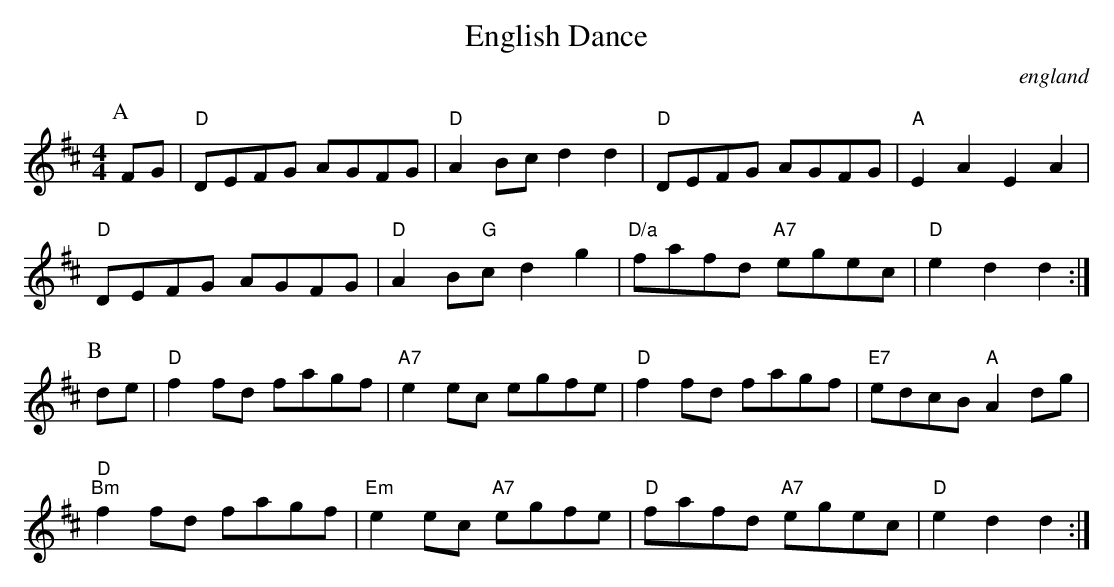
X:1
T:English Dance
O:england
M:4/4
L:1/4
K:D
P:A
F/2G/2|"D"D/2E/2F/2G/2 A/2G/2F/2G/2|"D"AB/2c/2 dd|"D"D/2E/2F/2G/2 A/2G/2F/2G/2\
|"A"EA EA|
"D"D/2E/2F/2G/2 A/2G/2F/2G/2|"D"AB/2"G"c/2 dg|\
"D/a"f/2a/2f/2d/2 "A7"e/2g/2e/2c/2|"D"ed d:|
P:B
d/2e/2|"D"ff/2d/2 f/2a/2g/2f/2|"A7"ee/2c/2 e/2g/2f/2e/2|\
"D"ff/2d/2 f/2a/2g/2f/2|"E7"e/2d/2c/2B/2 "A"Ad/2g/2|
"D""Bm"ff/2d/2 f/2a/2g/2f/2|"Em"ee/2c/2 "A7"e/2g/2f/2e/2|\
"D"f/2a/2f/2d/2 "A7"e/2g/2e/2c/2|"D"ed d:|
